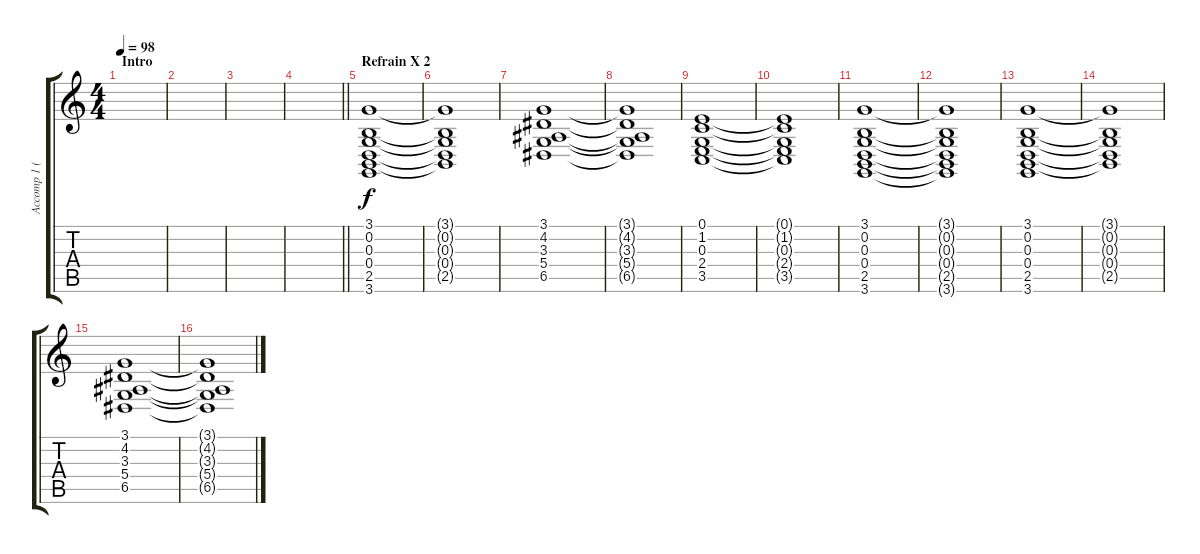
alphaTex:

\track ("Accomp 1 (Ld2)" "Accomp 1 (") {instrument lead2sawtooth}
\staff {score tabs}
\tuning (E4 B3 G3 D3 A2 E2) {hide}
\ts (4 4)
\section ("" "Intro")
\tempo 98
\clef g2
\ks c
|
|
|
\barLineRight lightlight
|
\section ("" "Refrain X 2")
(3.1 0.2 0.3 0.4 2.5 3.6).1 |
(3.1{t} 0.2{t} 0.3{t} 0.4{t} 2.5{t}).1 |
(3.1 4.2 3.3 5.4 6.5).1 |
(3.1{t} 4.2{t} 3.3{t} 5.4{t} 6.5{t}).1 |
(0.1 1.2 0.3 2.4 3.5).1 |
(0.1{t} 1.2{t} 0.3{t} 2.4{t} 3.5{t}).1 |
(3.1 0.2 0.3 0.4 2.5 3.6).1 |
(3.1{t} 0.2{t} 0.3{t} 0.4{t} 2.5{t} 3.6{t}).1 |
(3.1 0.2 0.3 0.4 2.5 3.6).1 |
(3.1{t} 0.2{t} 0.3{t} 0.4{t} 2.5{t}).1 |
(3.1 4.2 3.3 5.4 6.5).1 |
(3.1{t} 4.2{t} 3.3{t} 5.4{t} 6.5{t}).1
